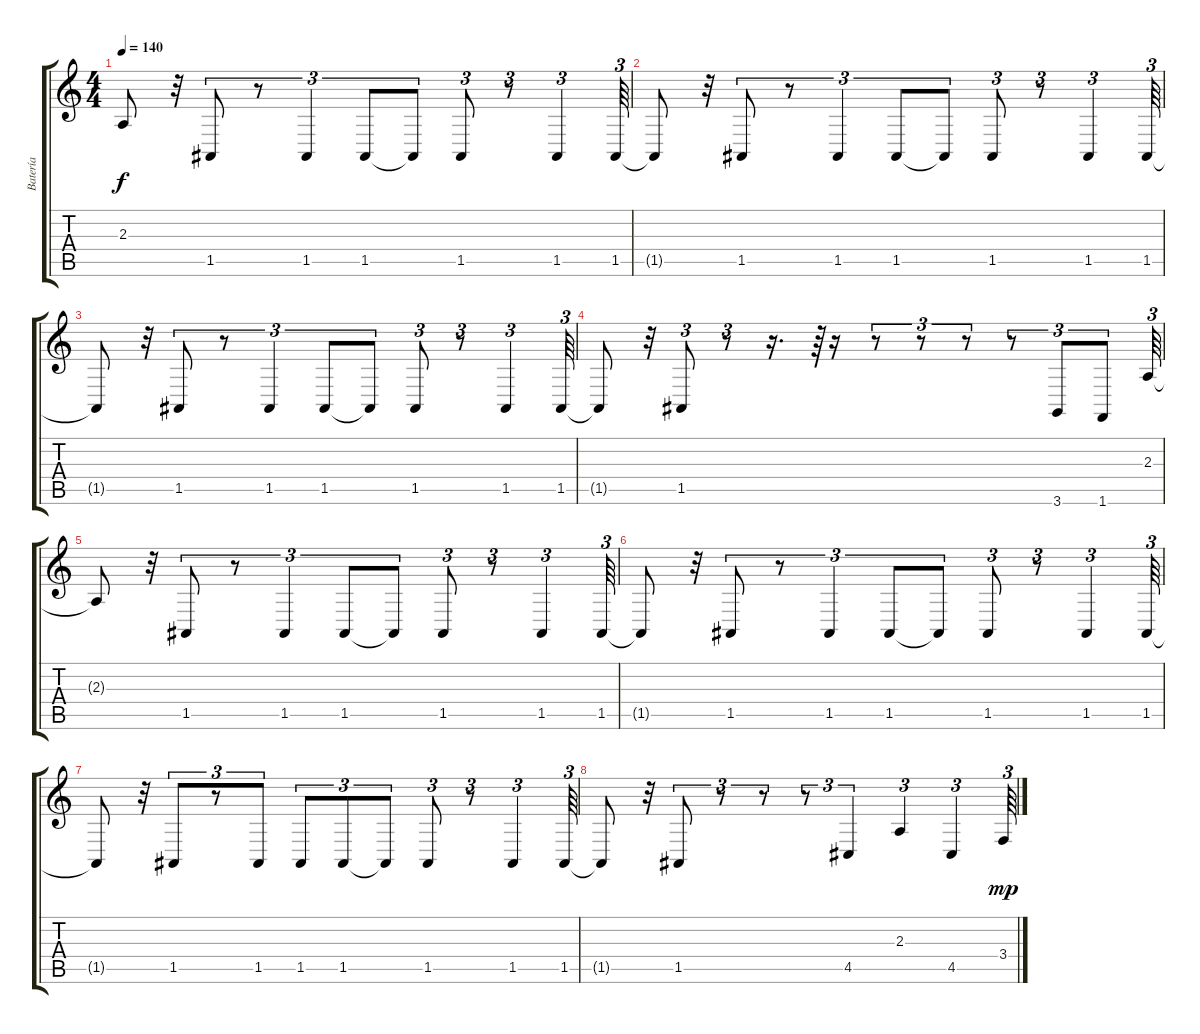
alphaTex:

\track ("Batería" "Batería") {instrument melodictom}
\staff {score tabs}
\tuning (E4 B3 G3 D3 A2 E2) {hide}
\ts (4 4)
\tempo 140
\clef g2
\ks c
2.3{t}.8{dy f} r.32 1.5.8{tu (3 2)} r.8{tu (3 2)} 1.5.4{tu (3 2)} 1.5.8{tu (3 2)} 1.5{t}.8{tu (3 2)} 1.5.8{tu (3 2)} r.8{tu (3 2)} 1.5.4{tu (3 2)} 1.5.64{tu (3 2)} |
1.5{t}.8 r.32 1.5.8{tu (3 2)} r.8{tu (3 2)} 1.5.4{tu (3 2)} 1.5.8{tu (3 2)} 1.5{t}.8{tu (3 2)} 1.5.8{tu (3 2)} r.8{tu (3 2)} 1.5.4{tu (3 2)} 1.5.64{tu (3 2)} |
1.5{t}.8 r.32 1.5.8{tu (3 2)} r.8{tu (3 2)} 1.5.4{tu (3 2)} 1.5.8{tu (3 2)} 1.5{t}.8{tu (3 2)} 1.5.8{tu (3 2)} r.8{tu (3 2)} 1.5.4{tu (3 2)} 1.5.64{tu (3 2)} |
1.5{t}.8 r.32 1.5.8{tu (3 2)} r.8{tu (3 2)} r.16{d} r.64{tu (3 2)} r.16 r.8{tu (3 2)} r.8{tu (3 2)} r.8{tu (3 2)} r.8{tu (3 2)} 3.6.8{tu (3 2)} 1.6.8{tu (3 2)} 2.3.64{tu (3 2)} |
2.3{t}.8 r.32 1.5.8{tu (3 2)} r.8{tu (3 2)} 1.5.4{tu (3 2)} 1.5.8{tu (3 2)} 1.5{t}.8{tu (3 2)} 1.5.8{tu (3 2)} r.8{tu (3 2)} 1.5.4{tu (3 2)} 1.5.64{tu (3 2)} |
1.5{t}.8 r.32 1.5.8{tu (3 2)} r.8{tu (3 2)} 1.5.4{tu (3 2)} 1.5.8{tu (3 2)} 1.5{t}.8{tu (3 2)} 1.5.8{tu (3 2)} r.8{tu (3 2)} 1.5.4{tu (3 2)} 1.5.64{tu (3 2)} |
1.5{t}.8 r.32 1.5.8{tu (3 2)} r.8{tu (3 2)} 1.5.8{tu (3 2)} 1.5.8{tu (3 2)} 1.5.8{tu (3 2)} 1.5{t}.8{tu (3 2)} 1.5.8{tu (3 2)} r.8{tu (3 2)} 1.5.4{tu (3 2)} 1.5.64{tu (3 2)} |
1.5{t}.8 r.32 1.5.8{tu (3 2)} r.8{tu (3 2)} r.8{tu (3 2)} r.8{tu (3 2)} 4.5.4{tu (3 2)} 2.3.4{tu (3 2)} 4.5.4{tu (3 2)} 3.4.64{tu (3 2) dy mp}
